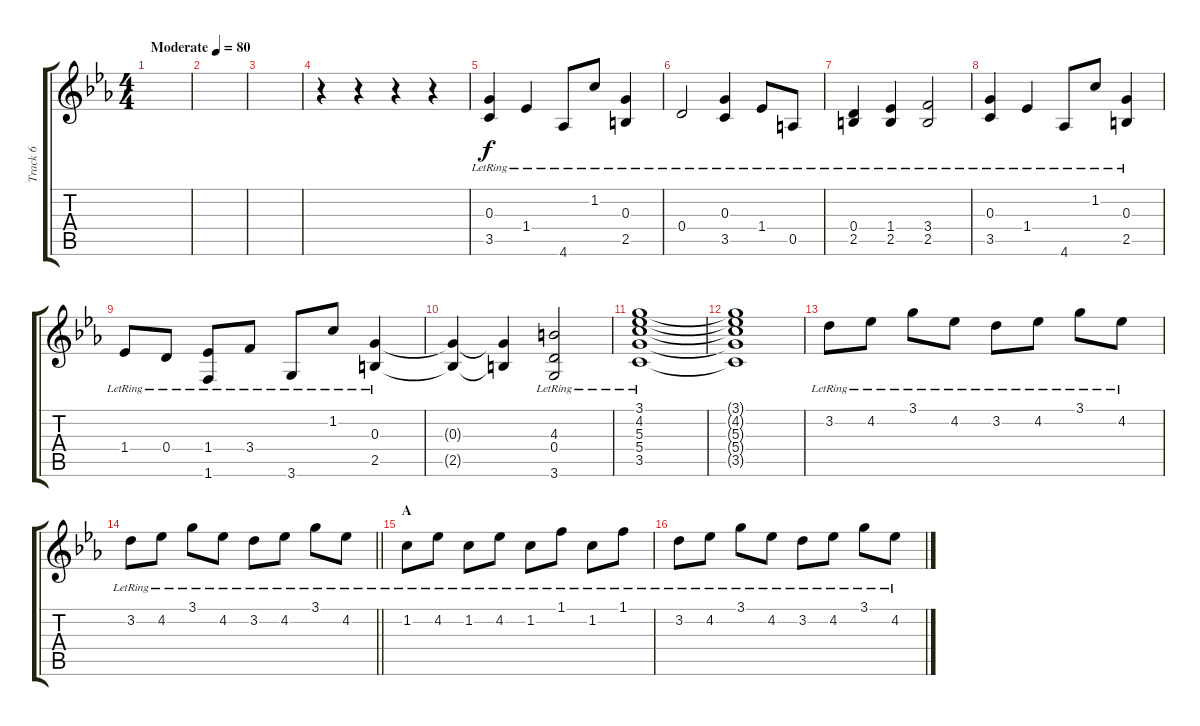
\track ("Track 6" "Track 6") {instrument electricguitarjazz}
\staff {score tabs}
\tuning (E4 B3 G3 D3 A2 E2) {hide}
\ts (4 4)
\tempo (80 "Moderate")
\clef g2
\ks cminor
|
|
|
r.4 r.4 r.4 r.4 |
(0.3{lr} 3.5{lr}).4 1.4{lr}.4 4.6{lr}.8 1.2{lr}.8 (0.3{lr} 2.5{lr}).4 |
0.4{lr}.2 (0.3{lr} 3.5{lr}).4 1.4{lr}.8 0.5{lr}.8 |
(0.4{lr} 2.5{lr}).4 (1.4{lr} 2.5{lr}).4 (3.4{lr} 2.5{lr}).2 |
(0.3{lr} 3.5{lr}).4 1.4{lr}.4 4.6{lr}.8 1.2{lr}.8 (0.3{lr} 2.5{lr}).4 |
1.4{lr}.8 0.4{lr}.8 (1.4{lr} 1.6{lr}).8 3.4{lr}.8 3.6{lr}.8 1.2{lr}.8 (0.3{lr} 2.5{lr}).4 |
(0.3{t} 2.5{t}).4 (0.3{t} 2.5{t}).4 (4.3{lr} 0.4 3.6{lr}).2 |
(3.1{lr} 4.2{lr} 5.3{lr} 5.4{lr} 3.5{lr}).1 |
(3.1{t} 4.2{t} 5.3{t} 5.4{t} 3.5{t}).1 |
3.2{lr}.8 4.2{lr}.8 3.1{lr}.8 4.2{lr}.8 3.2{lr}.8 4.2{lr}.8 3.1{lr}.8 4.2{lr}.8 |
\barLineRight lightlight
3.2{lr}.8 4.2{lr}.8 3.1{lr}.8 4.2{lr}.8 3.2{lr}.8 4.2{lr}.8 3.1{lr}.8 4.2{lr}.8 |
\section ("" "A")
1.2{lr}.8 4.2{lr}.8 1.2{lr}.8 4.2{lr}.8 1.2{lr}.8 1.1{lr}.8 1.2{lr}.8 1.1{lr}.8 |
3.2{lr}.8 4.2{lr}.8 3.1{lr}.8 4.2{lr}.8 3.2{lr}.8 4.2{lr}.8 3.1{lr}.8 4.2{lr}.8
